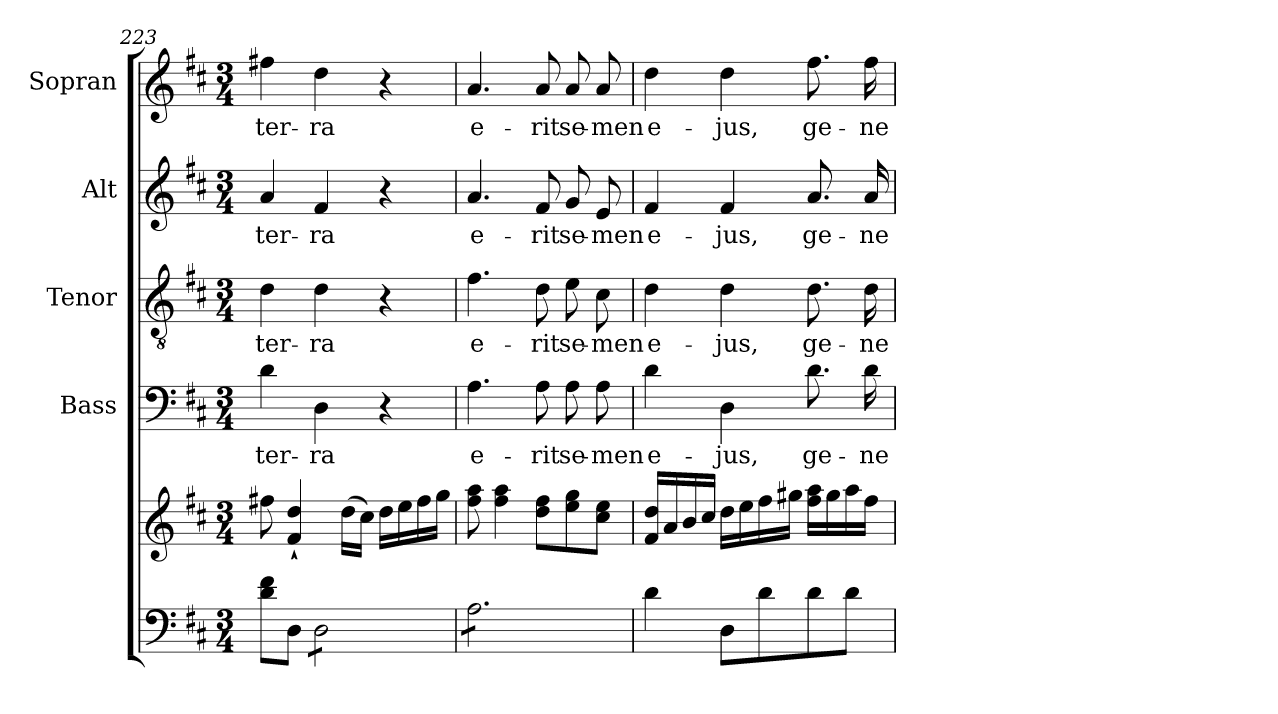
**kern	**kern	**kern	**text	**kern	**text	**kern	**text	**kern	**text
*part5	*part5	*part4	*part4	*part3	*part3	*part2	*part2	*part1	*part1
*staff6	*staff5	*staff4	*staff4	*staff3	*staff3	*staff2	*staff2	*staff1	*staff1
*	*	*I"Bass	*	*I"Tenor	*	*I"Alt	*	*I"Sopran	*
*	*	*I'B.	*	*I'T.	*	*I'A.	*	*I'S.	*
*clefF4	*clefG2	*clefF4	*	*clefGv2	*	*clefG2	*	*clefG2	*
*k[f#c#]	*k[f#c#]	*k[f#c#]	*	*k[f#c#]	*	*k[f#c#]	*	*k[f#c#]	*
*D:	*D:	*D:	*	*D:	*	*D:	*	*D:	*
*M3/4	*M3/4	*M3/4	*	*M3/4	*	*M3/4	*	*M3/4	*
=223	=223	=223	=223	=223	=223	=223	=223	=223	=223
!	!	!	!LO:LY:b	!	!LO:LY:b	!	!LO:LY:b	!	!LO:LY:b
8d\ 8f#\L	8ff#X\	4d\	ter-	4d\	ter-	4a/	ter-	4ff#X\	ter-
8D\J	4f#/`< 4dd/`<	.	.	.	.	.	.	.	.
!	!	!	!LO:LY:b	!	!LO:LY:b	!	!LO:LY:b	!	!LO:LY:b
*tremolo	*	*	*	*	*	*	*	*	*
8D\L	.	4D\	-ra	4d\	-ra	4f#/	-ra	4dd\	-ra
8D\	(>16dd\LL	.	.	.	.	.	.	.	.
.	16cc#\JJ)	.	.	.	.	.	.	.	.
8D\	16dd\LL	4r	.	4r	.	4r	.	4r	.
.	16ee\	.	.	.	.	.	.	.	.
8D\J	16ff#\	.	.	.	.	.	.	.	.
.	16gg\JJ	.	.	.	.	.	.	.	.
!!LO:LB:g=z
=224	=224	=224	=224	=224	=224	=224	=224	=224	=224
!	!	!	!LO:LY:b	!	!LO:LY:b	!	!LO:LY:b	!	!LO:LY:b
8A\L	8ff#\ 8aa\	4.A\	e-	4.f#\	e-	4.a/	e-	4.a/	e-
8A\	4ff#\ 4aa\	.	.	.	.	.	.	.	.
8A\	.	.	.	.	.	.	.	.	.
!	!	!	!LO:LY:b	!	!LO:LY:b	!	!LO:LY:b	!	!LO:LY:b
8A\	8dd\ 8ff#\L	8A\	-rit	8d\	-rit	8f#/	-rit	8a/	-rit
!	!	!	!LO:LY:b	!	!LO:LY:b	!	!LO:LY:b	!	!LO:LY:b
8A\	8ee\ 8gg\	8A\	se-	8e\	se-	8g/	se-	8a/	se-
!	!	!	!LO:LY:b	!	!LO:LY:b	!	!LO:LY:b	!	!LO:LY:b
8A\J	8cc#\ 8ee\J	8A\	-men	8c#\	-men	8e/	-men	8a/	-men
*Xtremolo	*	*	*	*	*	*	*	*	*
=225	=225	=225	=225	=225	=225	=225	=225	=225	=225
!	!	!	!LO:LY:b	!	!LO:LY:b	!	!LO:LY:b	!	!LO:LY:b
4d\	16f#/ 16dd/LL	4d\	e-	4d\	e-	4f#/	e-	4dd\	e-
.	16a/	.	.	.	.	.	.	.	.
.	16b/	.	.	.	.	.	.	.	.
.	16cc#/JJ	.	.	.	.	.	.	.	.
!	!	!	!LO:LY:b	!	!LO:LY:b	!	!LO:LY:b	!	!LO:LY:b
8D\L	16dd\LL	4D\	-jus,	4d\	-jus,	4f#/	-jus,	4dd\	-jus,
.	16ee\	.	.	.	.	.	.	.	.
8d\	16ff#\	.	.	.	.	.	.	.	.
.	16gg#X\JJ	.	.	.	.	.	.	.	.
!	!	!	!LO:LY:b	!	!LO:LY:b	!	!LO:LY:b	!	!LO:LY:b
8d\	16ff#\ 16aa\LL	8.d\	ge-	8.d\	ge-	8.a/	ge-	8.ff#\	ge-
.	16gg#\	.	.	.	.	.	.	.	.
8d\J	16aa\	.	.	.	.	.	.	.	.
!	!	!	!LO:LY:b	!	!LO:LY:b	!	!LO:LY:b	!	!LO:LY:b
.	16ff#\JJ	16d\	-ne-	16d\	-ne-	16a/	-ne-	16ff#\	-ne-
=	=	=	=	=	=	=	=	=	=
*-	*-	*-	*-	*-	*-	*-	*-	*-	*-
